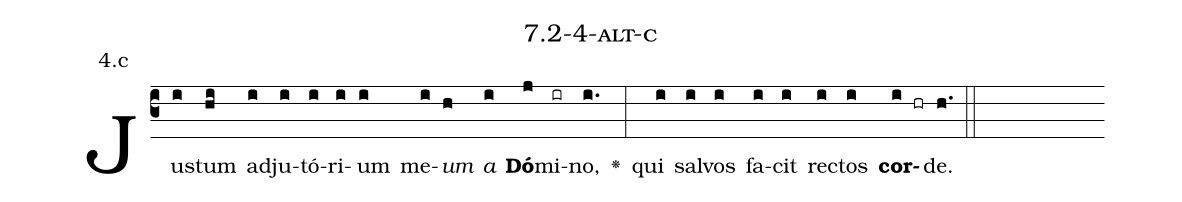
name: 7.2-4-alt-c;
annotation: 4.c;
%%
(c3)Jus(i)tum(hi) ad(i)ju(i)tó(i)ri(i)um(i) me(i)<i>um</i>(h) <i>a</i>(i) <b>Dó</b>(j)mi(ir)no,(i.) <v>\greheightstar</v>(:) qui(i) sal(i)vos(i) fa(i)cit(i) rec(i)tos(i) <b>cor</b>(i hr)de.(h.) (::)


%E(i) u(i) o(i) u(i) a(i) e.(h.) (::)
